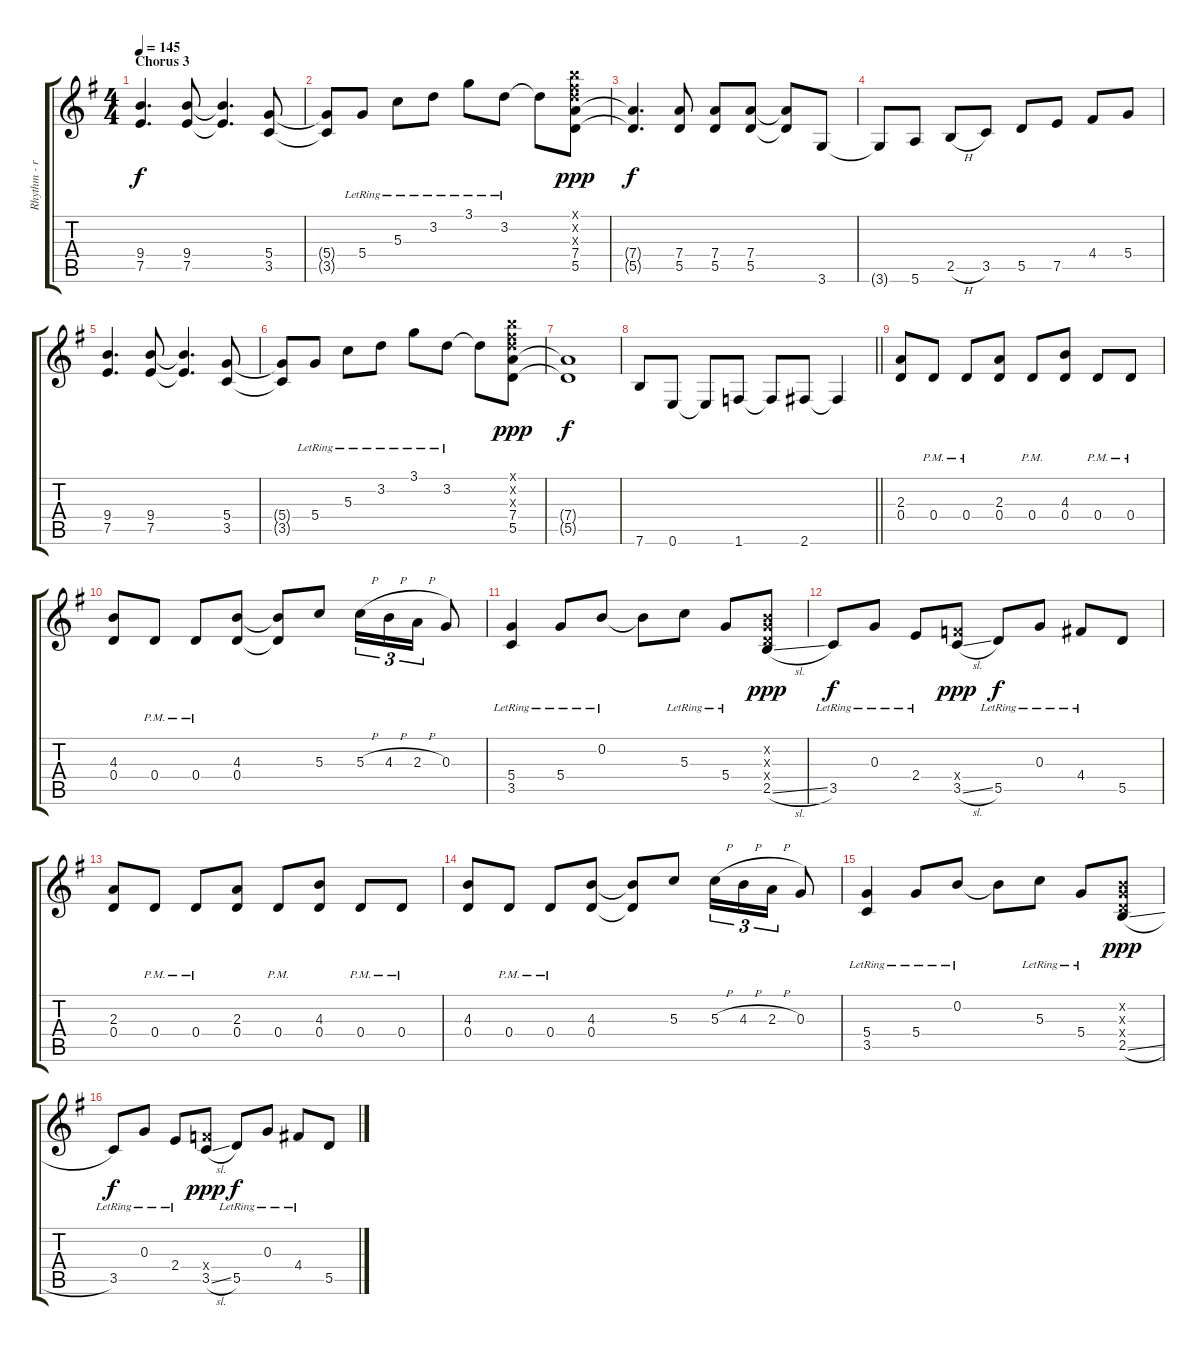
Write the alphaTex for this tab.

\track ("Rhythm - right" "Rhythm - r") {instrument distortionguitar}
\staff {score tabs}
\tuning (E4 B3 G3 D3 A2 E2) {hide}
\ts (4 4)
\section ("" "Chorus 3")
\tempo 145
\clef g2
\ks g
(9.4 7.5).4{d dy f} (9.4 7.5).8 (9.4{t} 7.5{t}).4{d} (5.4 3.5).8 |
(5.4{t} 3.5{t}).8 5.4{lr}.8 5.3{lr}.8 3.2{lr}.8 3.1{lr}.8 3.2{lr}.8 3.2{t}.8 (7.1{x} 7.2{x} 7.3{x} 7.4 5.5).8{dy ppp} |
(7.4{t} 5.5{t}).4{d dy f} (7.4 5.5).8 (7.4 5.5).8 (7.4 5.5).8 (7.4{t} 5.5{t}).8 3.6.8 |
3.6{t}.8 5.6.8 2.5{h}.8 3.5.8 5.5.8 7.5.8 4.4.8 5.4.8 |
(9.4 7.5).4{d} (9.4 7.5).8 (9.4{t} 7.5{t}).4{d} (5.4 3.5).8 |
(5.4{t} 3.5{t}).8 5.4{lr}.8 5.3{lr}.8 3.2{lr}.8 3.1{lr}.8 3.2{lr}.8 3.2{t}.8 (7.1{x} 7.2{x} 7.3{x} 7.4 5.5).8{dy ppp} |
(7.4{t} 5.5{t}).1{dy f} |
\barLineRight lightlight
7.6.8 0.6.8 0.6{t}.8 1.6.8 1.6{t}.8 2.6.8 2.6{t}.4 |
(2.3 0.4).8 0.4{pm}.8 0.4{pm}.8 (2.3 0.4).8 0.4{pm}.8 (4.3 0.4).8 0.4{pm}.8 0.4{pm}.8 |
(4.3 0.4).8 0.4{pm}.8 0.4{pm}.8 (4.3 0.4).8 (4.3{t} 0.4{t}).8 5.3.8 5.3{h}.16{tu (3 2)} 4.3{h}.16{tu (3 2)} 2.3{h}.16{tu (3 2)} 0.3.8 |
(5.4{lr} 3.5{lr}).4 5.4{lr}.8 0.2{lr}.8 0.2{t}.8 5.3{lr}.8 5.4{lr}.8 (0.2{x} 0.3{x} 0.4{x} 2.5{sl}).8{dy ppp} |
3.5{lr}.8{dy f} 0.3{lr}.8 2.4{lr}.8 (3.4{x} 3.5{sl}).8{dy ppp} 5.5{lr}.8{dy f} 0.3{lr}.8 4.4{lr}.8 5.5.8 |
(2.3 0.4).8 0.4{pm}.8 0.4{pm}.8 (2.3 0.4).8 0.4{pm}.8 (4.3 0.4).8 0.4{pm}.8 0.4{pm}.8 |
(4.3 0.4).8 0.4{pm}.8 0.4{pm}.8 (4.3 0.4).8 (4.3{t} 0.4{t}).8 5.3.8 5.3{h}.16{tu (3 2)} 4.3{h}.16{tu (3 2)} 2.3{h}.16{tu (3 2)} 0.3.8 |
(5.4{lr} 3.5{lr}).4 5.4{lr}.8 0.2{lr}.8 0.2{t}.8 5.3{lr}.8 5.4{lr}.8 (0.2{x} 0.3{x} 0.4{x} 2.5{sl}).8{dy ppp} |
3.5{lr}.8{dy f} 0.3{lr}.8 2.4{lr}.8 (3.4{x} 3.5{sl}).8{dy ppp} 5.5{lr}.8{dy f} 0.3{lr}.8 4.4{lr}.8 5.5.8
